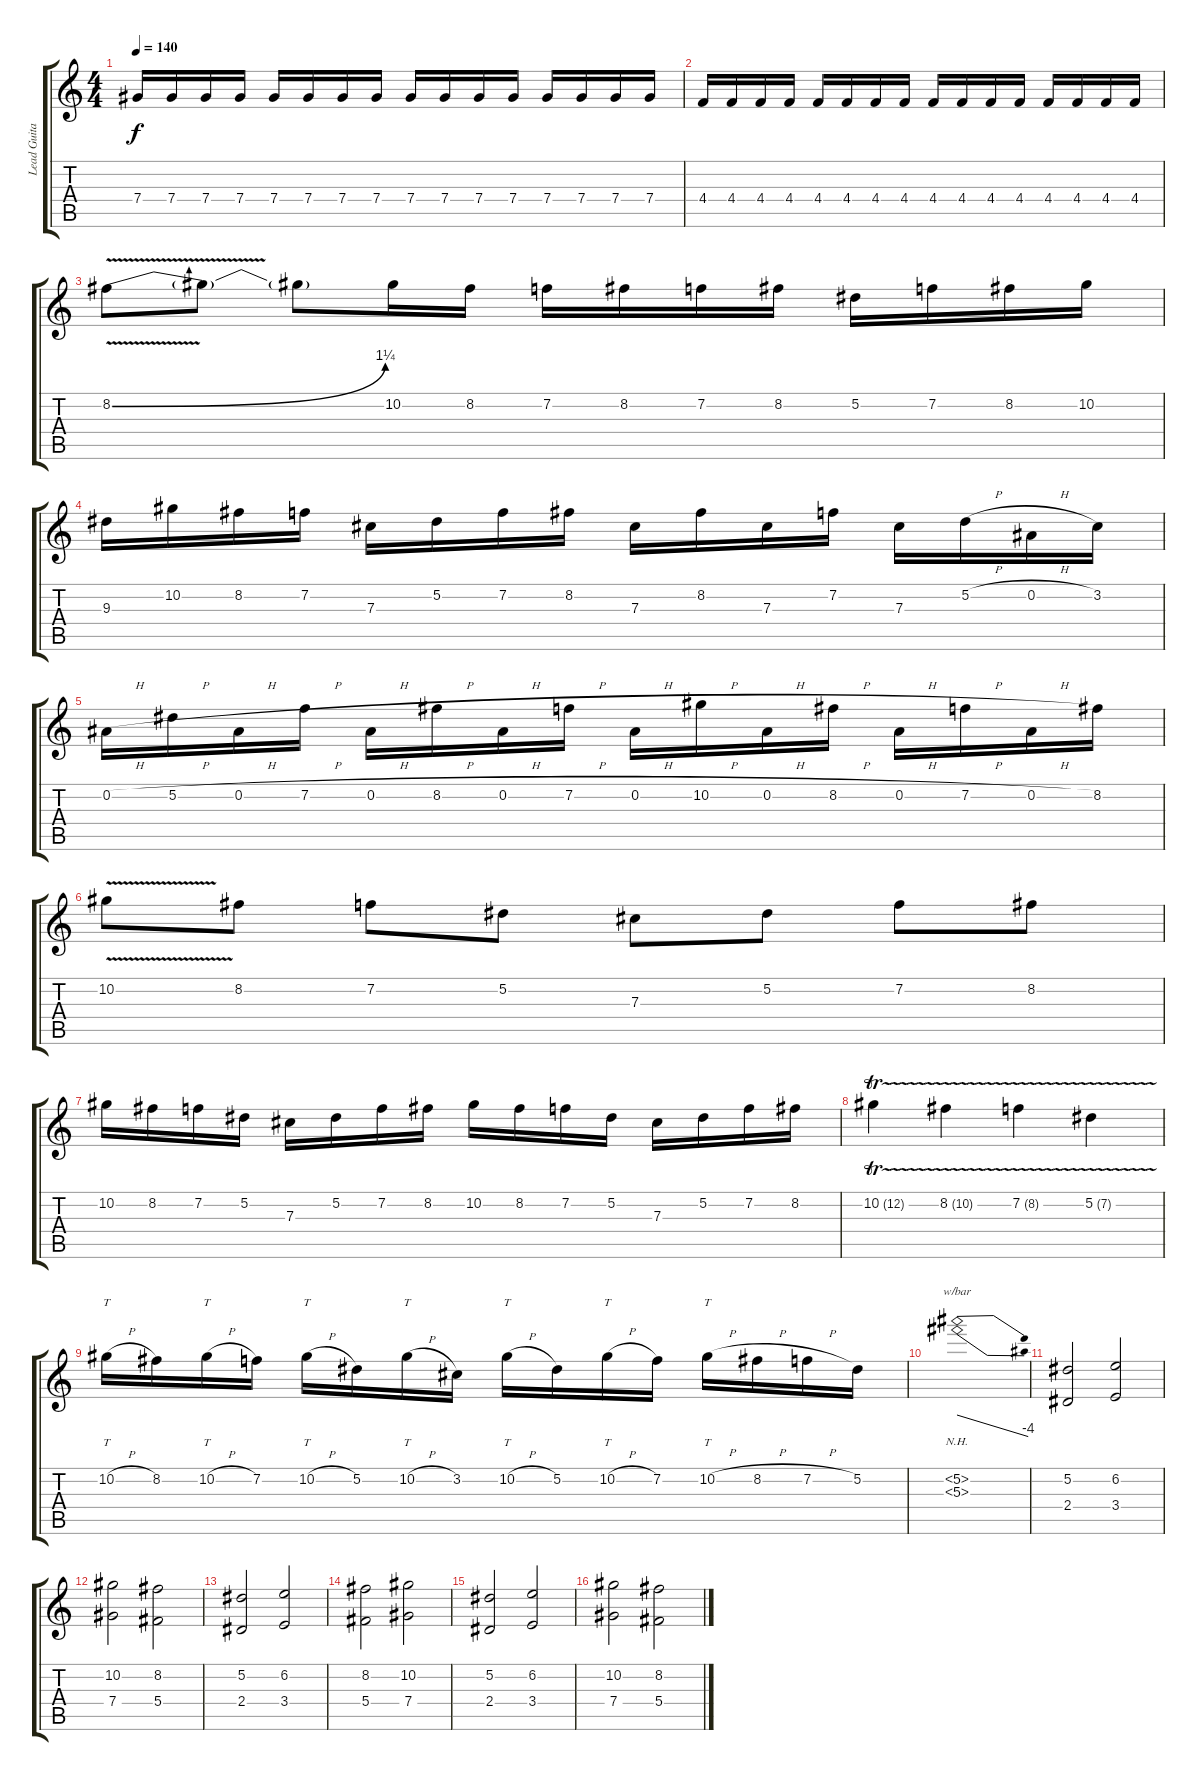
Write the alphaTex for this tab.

\track ("Lead Guitar" "Lead Guita") {instrument overdrivenguitar}
\staff {score tabs}
\tuning (Eb4 Bb3 Gb3 Db3 Ab2 Eb2) {hide}
\ts (4 4)
\tempo 140
\clef g2
\ks c
7.4.16{dy f} 7.4.16 7.4.16 7.4.16 7.4.16 7.4.16 7.4.16 7.4.16 7.4.16 7.4.16 7.4.16 7.4.16 7.4.16 7.4.16 7.4.16 7.4.16 |
4.4.16 4.4.16 4.4.16 4.4.16 4.4.16 4.4.16 4.4.16 4.4.16 4.4.16 4.4.16 4.4.16 4.4.16 4.4.16 4.4.16 4.4.16 4.4.16 |
8.2{be (bend 0 0 60 5) v}.8 8.2{t}.8 8.2{t}.8 10.2.16 8.2.16 7.2.16 8.2.16 7.2.16 8.2.16 5.2.16 7.2.16 8.2.16 10.2.16 |
9.3.16 10.2.16 8.2.16 7.2.16 7.3.16 5.2.16 7.2.16 8.2.16 7.3.16 8.2.16 7.3.16 7.2.16 7.3.16 5.2{h}.16 0.2{h}.16 3.2.16 |
0.2{h}.16 5.2{h}.16 0.2{h}.16 7.2{h}.16 0.2{h}.16 8.2{h}.16 0.2{h}.16 7.2{h}.16 0.2{h}.16 10.2{h}.16 0.2{h}.16 8.2{h}.16 0.2{h}.16 7.2{h}.16 0.2{h}.16 8.2.16 |
10.2{v}.8 8.2.8 7.2.8 5.2.8 7.3.8 5.2.8 7.2.8 8.2.8 |
10.2.16 8.2.16 7.2.16 5.2.16 7.3.16 5.2.16 7.2.16 8.2.16 10.2.16 8.2.16 7.2.16 5.2.16 7.3.16 5.2.16 7.2.16 8.2.16 |
10.2{tr (12 16)}.4 8.2{tr (10 16)}.4 7.2{tr (8 16)}.4 5.2{tr (7 16)}.4 |
10.2{h}.16{tt} 8.2.16 10.2{h}.16{tt} 7.2.16 10.2{h}.16{tt} 5.2.16 10.2{h}.16{tt} 3.2.16 10.2{h}.16{tt} 5.2.16 10.2{h}.16{tt} 7.2.16 10.2{h}.16{tt} 8.2{h}.16 7.2{h}.16 5.2.16 |
(5.2{nh} 5.3{nh}).1{tbe (dive default 0 0 60 -16)} |
(5.2 2.4).2 (6.2 3.4).2 |
(10.2 7.4).2 (8.2 5.4).2 |
(5.2 2.4).2 (6.2 3.4).2 |
(8.2 5.4).2 (10.2 7.4).2 |
(5.2 2.4).2 (6.2 3.4).2 |
(10.2 7.4).2 (8.2 5.4).2
